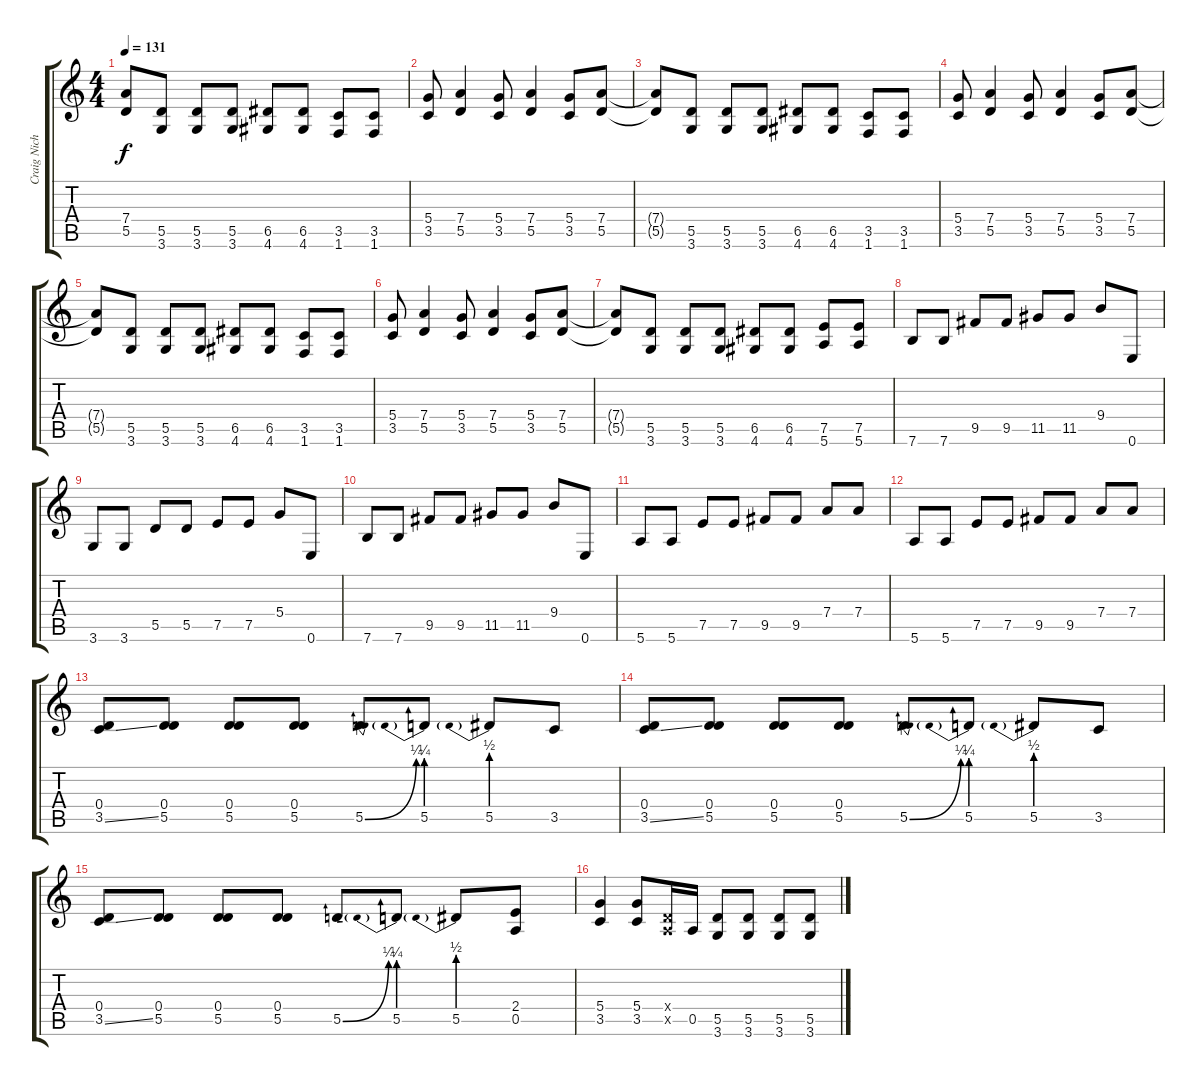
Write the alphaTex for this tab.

\track ("Craig Nicholls - Guitare Disto" "Craig Nich") {instrument distortionguitar}
\staff {score tabs}
\tuning (E4 B3 G3 D3 A2 E2) {hide}
\ts (4 4)
\tempo 131
\clef g2
\ks c
(7.4{t} 5.5{t}).8{dy f} (5.5 3.6).8 (5.5 3.6).8 (5.5 3.6).8 (6.5 4.6).8 (6.5 4.6).8 (3.5 1.6).8 (3.5 1.6).8 |
(5.4 3.5).8 (7.4 5.5).4 (5.4 3.5).8 (7.4 5.5).4 (5.4 3.5).8 (7.4 5.5).8 |
(7.4{t} 5.5{t}).8 (5.5 3.6).8 (5.5 3.6).8 (5.5 3.6).8 (6.5 4.6).8 (6.5 4.6).8 (3.5 1.6).8 (3.5 1.6).8 |
(5.4 3.5).8 (7.4 5.5).4 (5.4 3.5).8 (7.4 5.5).4 (5.4 3.5).8 (7.4 5.5).8 |
(7.4{t} 5.5{t}).8 (5.5 3.6).8 (5.5 3.6).8 (5.5 3.6).8 (6.5 4.6).8 (6.5 4.6).8 (3.5 1.6).8 (3.5 1.6).8 |
(5.4 3.5).8 (7.4 5.5).4 (5.4 3.5).8 (7.4 5.5).4 (5.4 3.5).8 (7.4 5.5).8 |
(7.4{t} 5.5{t}).8 (5.5 3.6).8 (5.5 3.6).8 (5.5 3.6).8 (6.5 4.6).8 (6.5 4.6).8 (7.5 5.6).8 (7.5 5.6).8 |
7.6.8 7.6.8 9.5.8 9.5.8 11.5.8 11.5.8 9.4.8 0.6.8 |
3.6.8 3.6.8 5.5.8 5.5.8 7.5.8 7.5.8 5.4.8 0.6.8 |
7.6.8 7.6.8 9.5.8 9.5.8 11.5.8 11.5.8 9.4.8 0.6.8 |
5.6.8 5.6.8 7.5.8 7.5.8 9.5.8 9.5.8 7.4.8 7.4.8 |
5.6.8 5.6.8 7.5.8 7.5.8 9.5.8 9.5.8 7.4.8 7.4.8 |
(0.4 3.5{ss}).8 (0.4 5.5).8 (0.4 5.5).8 (0.4 5.5).8 5.5{be (bend 0 0 60 1)}.8 5.5{be (prebend 0 1 60 1)}.8 5.5{be (prebend 0 2 60 2)}.8 3.5.8 |
(0.4 3.5{ss}).8 (0.4 5.5).8 (0.4 5.5).8 (0.4 5.5).8 5.5{be (bend 0 0 60 1)}.8 5.5{be (prebend 0 1 60 1)}.8 5.5{be (prebend 0 2 60 2)}.8 3.5.8 |
(0.4 3.5{ss}).8 (0.4 5.5).8 (0.4 5.5).8 (0.4 5.5).8 5.5{be (bend 0 0 60 1)}.8 5.5{be (prebend 0 1 60 1)}.8 5.5{be (prebend 0 2 60 2)}.8 (2.4 0.5).8 |
(5.4 3.5).4 (5.4 3.5).8 (0.4{x} 0.5{x}).16 0.5.16 (5.5 3.6).8 (5.5 3.6).8 (5.5 3.6).8 (5.5 3.6).8
